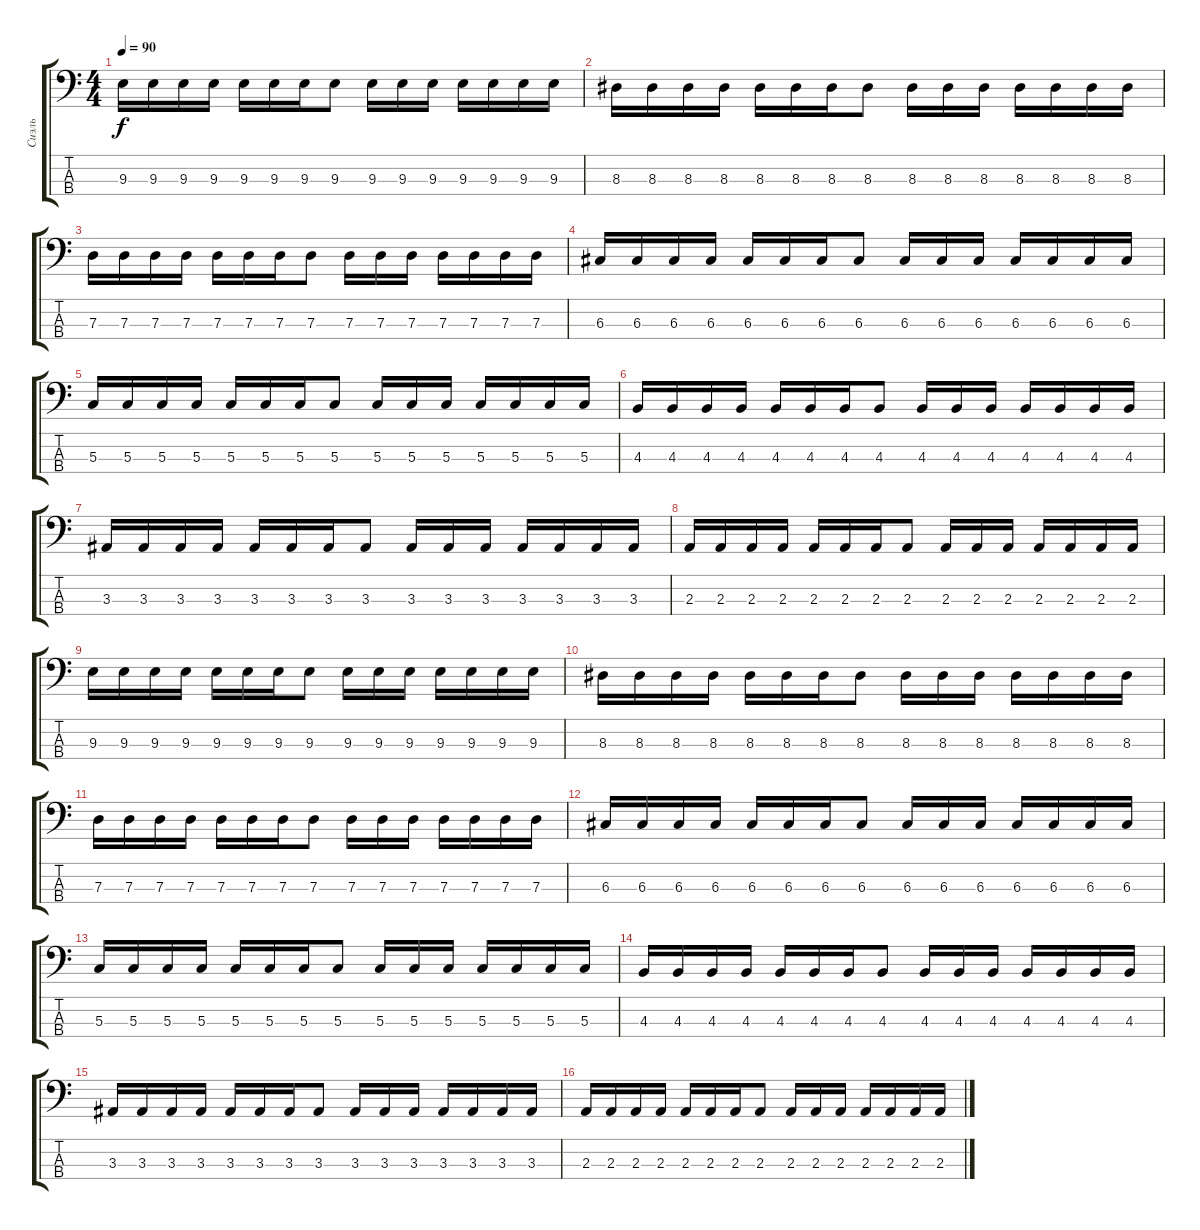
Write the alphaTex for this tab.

\track ("Сиэль" "Сиэль") {instrument electricbassfinger}
\staff {score tabs}
\tuning (F2 C2 G1 C1) {hide}
\ts (4 4)
\tempo 90
\clef f4
\ks c
9.3.16{dy f} 9.3.16 9.3.16 9.3.16 9.3.16 9.3.16 9.3.16 9.3.8 9.3.16 9.3.16 9.3.16 9.3.16 9.3.16 9.3.16 9.3.16 |
8.3.16 8.3.16 8.3.16 8.3.16 8.3.16 8.3.16 8.3.16 8.3.8 8.3.16 8.3.16 8.3.16 8.3.16 8.3.16 8.3.16 8.3.16 |
7.3.16 7.3.16 7.3.16 7.3.16 7.3.16 7.3.16 7.3.16 7.3.8 7.3.16 7.3.16 7.3.16 7.3.16 7.3.16 7.3.16 7.3.16 |
6.3.16 6.3.16 6.3.16 6.3.16 6.3.16 6.3.16 6.3.16 6.3.8 6.3.16 6.3.16 6.3.16 6.3.16 6.3.16 6.3.16 6.3.16 |
5.3.16 5.3.16 5.3.16 5.3.16 5.3.16 5.3.16 5.3.16 5.3.8 5.3.16 5.3.16 5.3.16 5.3.16 5.3.16 5.3.16 5.3.16 |
4.3.16 4.3.16 4.3.16 4.3.16 4.3.16 4.3.16 4.3.16 4.3.8 4.3.16 4.3.16 4.3.16 4.3.16 4.3.16 4.3.16 4.3.16 |
3.3.16 3.3.16 3.3.16 3.3.16 3.3.16 3.3.16 3.3.16 3.3.8 3.3.16 3.3.16 3.3.16 3.3.16 3.3.16 3.3.16 3.3.16 |
2.3.16 2.3.16 2.3.16 2.3.16 2.3.16 2.3.16 2.3.16 2.3.8 2.3.16 2.3.16 2.3.16 2.3.16 2.3.16 2.3.16 2.3.16 |
9.3.16 9.3.16 9.3.16 9.3.16 9.3.16 9.3.16 9.3.16 9.3.8 9.3.16 9.3.16 9.3.16 9.3.16 9.3.16 9.3.16 9.3.16 |
8.3.16 8.3.16 8.3.16 8.3.16 8.3.16 8.3.16 8.3.16 8.3.8 8.3.16 8.3.16 8.3.16 8.3.16 8.3.16 8.3.16 8.3.16 |
7.3.16 7.3.16 7.3.16 7.3.16 7.3.16 7.3.16 7.3.16 7.3.8 7.3.16 7.3.16 7.3.16 7.3.16 7.3.16 7.3.16 7.3.16 |
6.3.16 6.3.16 6.3.16 6.3.16 6.3.16 6.3.16 6.3.16 6.3.8 6.3.16 6.3.16 6.3.16 6.3.16 6.3.16 6.3.16 6.3.16 |
5.3.16 5.3.16 5.3.16 5.3.16 5.3.16 5.3.16 5.3.16 5.3.8 5.3.16 5.3.16 5.3.16 5.3.16 5.3.16 5.3.16 5.3.16 |
4.3.16 4.3.16 4.3.16 4.3.16 4.3.16 4.3.16 4.3.16 4.3.8 4.3.16 4.3.16 4.3.16 4.3.16 4.3.16 4.3.16 4.3.16 |
3.3.16 3.3.16 3.3.16 3.3.16 3.3.16 3.3.16 3.3.16 3.3.8 3.3.16 3.3.16 3.3.16 3.3.16 3.3.16 3.3.16 3.3.16 |
2.3.16 2.3.16 2.3.16 2.3.16 2.3.16 2.3.16 2.3.16 2.3.8 2.3.16 2.3.16 2.3.16 2.3.16 2.3.16 2.3.16 2.3.16
